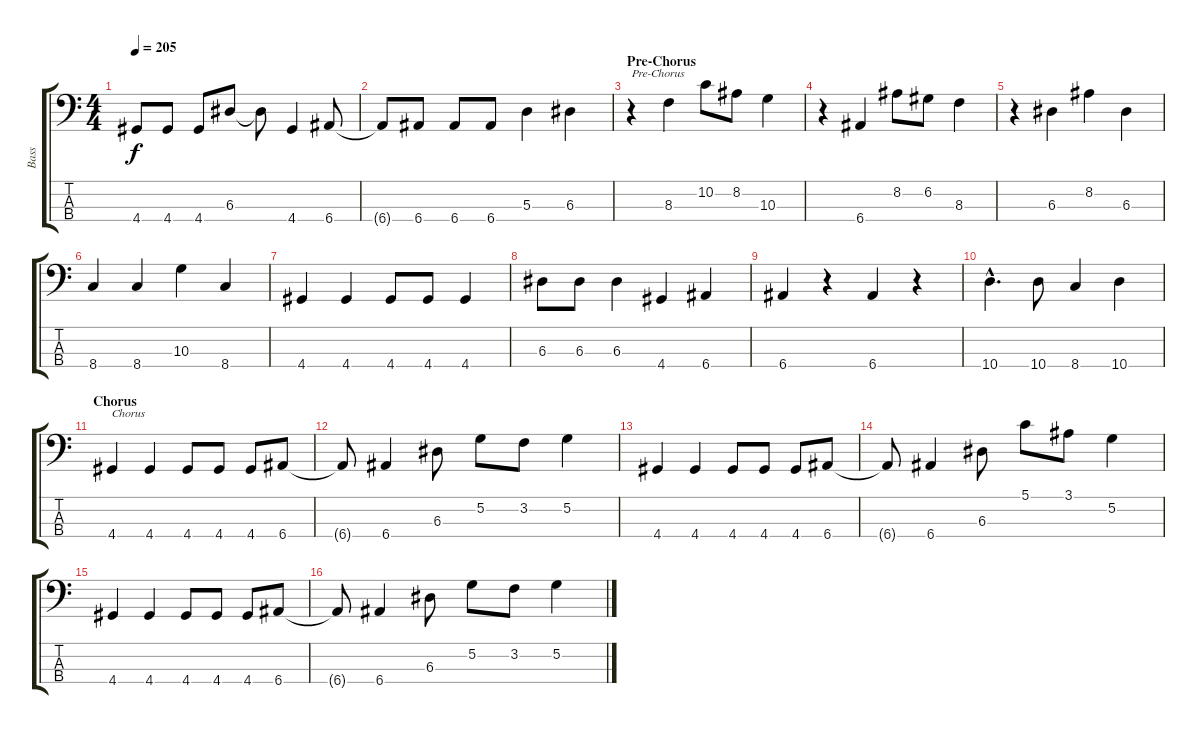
\track ("Bass" "Bass") {instrument electricbassfinger}
\staff {score tabs}
\tuning (G2 D2 A1 E1) {hide}
\ts (4 4)
\tempo 205
\clef f4
\ks c
4.4.8{dy f} 4.4.8 4.4.8 6.3.8 6.3{t}.8 4.4.4 6.4.8 |
6.4{t}.8 6.4.8 6.4.8 6.4.8 5.3.4 6.3.4 |
\section ("" "Pre-Chorus")
r.4{txt "Pre-Chorus"} 8.3.4 10.2.8 8.2.8 10.3.4 |
r.4 6.4.4 8.2.8 6.2.8 8.3.4 |
r.4 6.3.4 8.2.4 6.3.4 |
8.4.4 8.4.4 10.3.4 8.4.4 |
4.4.4 4.4.4 4.4.8 4.4.8 4.4.4 |
6.3.8 6.3.8 6.3.4 4.4.4 6.4.4 |
6.4.4 r.4 6.4.4 r.4 |
10.4{hac}.4{d} 10.4.8 8.4.4 10.4.4 |
\section ("" "Chorus")
4.4.4{txt "Chorus"} 4.4.4 4.4.8 4.4.8 4.4.8 6.4.8 |
6.4{t}.8 6.4.4 6.3.8 5.2.8 3.2.8 5.2.4 |
4.4.4 4.4.4 4.4.8 4.4.8 4.4.8 6.4.8 |
6.4{t}.8 6.4.4 6.3.8 5.1.8 3.1.8 5.2.4 |
4.4.4 4.4.4 4.4.8 4.4.8 4.4.8 6.4.8 |
6.4{t}.8 6.4.4 6.3.8 5.2.8 3.2.8 5.2.4
